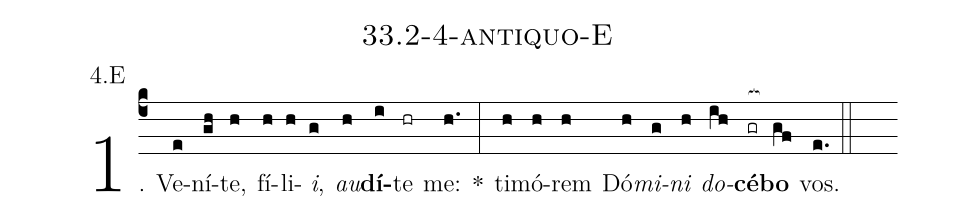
name: 33.2-4-antiquo-E;
annotation: 4.E;
%%
(c4)1. Ve(e)ní(gh)te,(h) fí(h)li(h)<i>i</i>,(g) <i>au</i>(h)<b>dí</b>(i)te(hr) me:(h.) *(:) ti(h)mó(h)rem(h) Dó(h)<i>mi</i>(g)<i>ni</i>(h) <i>do</i>(ih)<b>cé</b>(gr[ocb:1{])<b>bo</b>(gf[ocb:0}]) vos.(e.) (::)
